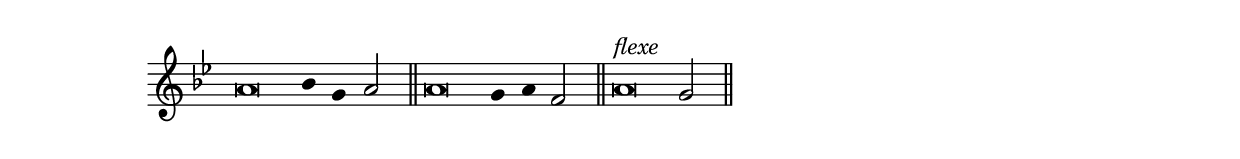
%% Do not edit this file; it is automatically
%% generated from LSR http://lsr.dsi.unimi.it
%% This file is in the public domain.
\version "2.13.39"

\header {
  lsrtags = "rhythms, vocal-music, ancient-notation, contexts-and-engravers"

%% Translation of GIT committish: 5160eccb26cee0bfd802d844233e4a8d795a1e94
  texidoces = "
Este tipo de notación se utiliza para el canto de los Salmos, en
que las estrofas no siempre tienen la misma longitud.

"
  doctitlees = "Notación de responsos o salmos"

%% Translation of GIT committish: ab9e3136d78bfaf15cc6d77ed1975d252c3fe506

  texidocde = "
Diese Form der Notation wird benutzt für die Notation von Psalmen, in denen
die Strophen nicht die gleiche Länge haben.

"
  doctitlede = "Psalmennotation"


  texidoc = "
This form of notation is used for the chant of the Psalms, where verses
aren't always the same length.

"
  doctitle = "Chant or psalms notation"
} % begin verbatim

stemOn = { \revert Staff.Stem #'transparent }
stemOff = { \override Staff.Stem #'transparent = ##t }

\score {
  \new Staff \with { \remove "Time_signature_engraver" }
  {
    \key g \minor
    \cadenzaOn
    \stemOff a'\breve bes'4 g'4
    \stemOn a'2 \bar "||"
    \stemOff a'\breve g'4 a'4
    \stemOn f'2 \bar "||"
    \stemOff a'\breve^\markup { \italic flexe }
    \stemOn g'2 \bar "||"
  }
}

